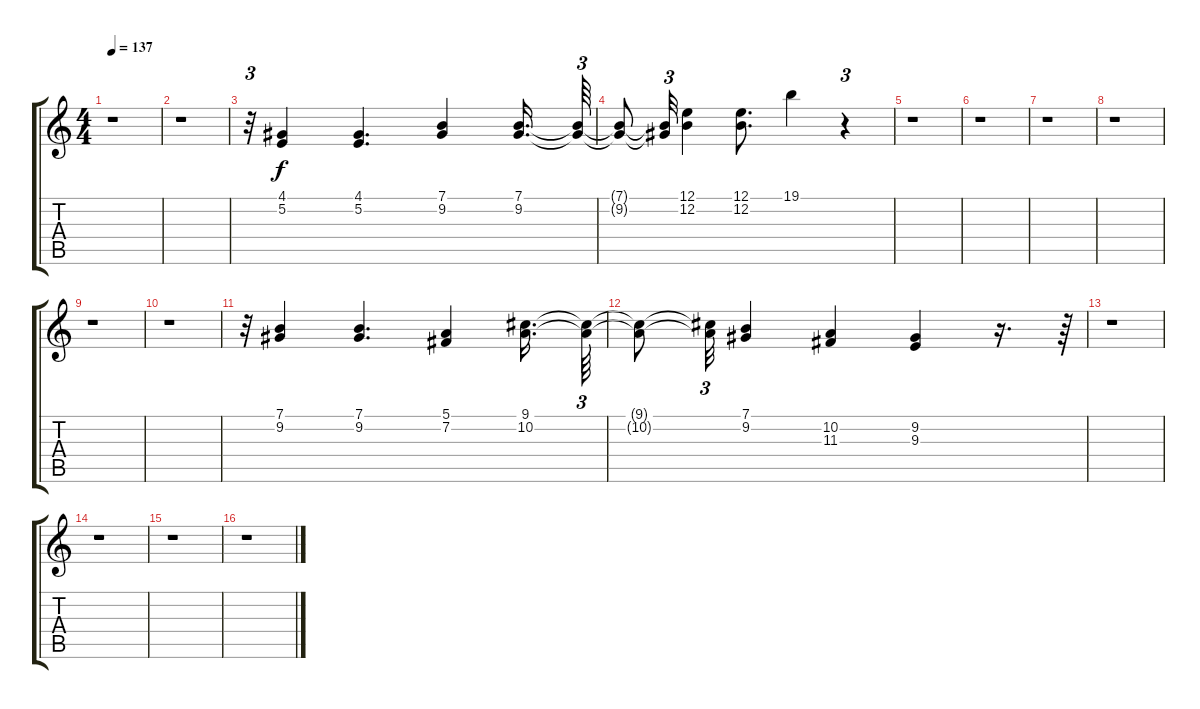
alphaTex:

\track "" {instrument brightacousticpiano}
\staff {score tabs}
\tuning (E4 B3 G3 D3 A2 E2) {hide}
\ts (4 4)
\tempo 137
\clef g2
\ks c
r.1{dy f} |
r.1 |
r.32{tu (3 2)} (4.1 5.2).4 (4.1 5.2).4{d} (7.1 9.2).4 (7.1 9.2).16{d} (7.1{t} 9.2{t}).64{tu (3 2)} |
(7.1{t} 9.2{t}).8 (7.1{t} 9.2{t}).32{tu (3 2)} (12.1 12.2).4 (12.1 12.2).8{d} 19.1.4 r.4{tu (3 2)} |
r.1 |
r.1 |
r.1 |
r.1 |
r.1 |
r.1 |
r.32{tu (3 2)} (7.1 9.2).4 (7.1 9.2).4{d} (5.1 7.2).4 (9.1 10.2).16{d} (9.1{t} 10.2{t}).64{tu (3 2)} |
(9.1{t} 10.2{t}).8 (9.1{t} 10.2{t}).32{tu (3 2)} (7.1 9.2).4 (10.2 11.3).4 (9.2 9.3).4 r.16{d} r.64{tu (3 2)} |
r.1 |
r.1 |
r.1 |
r.1
